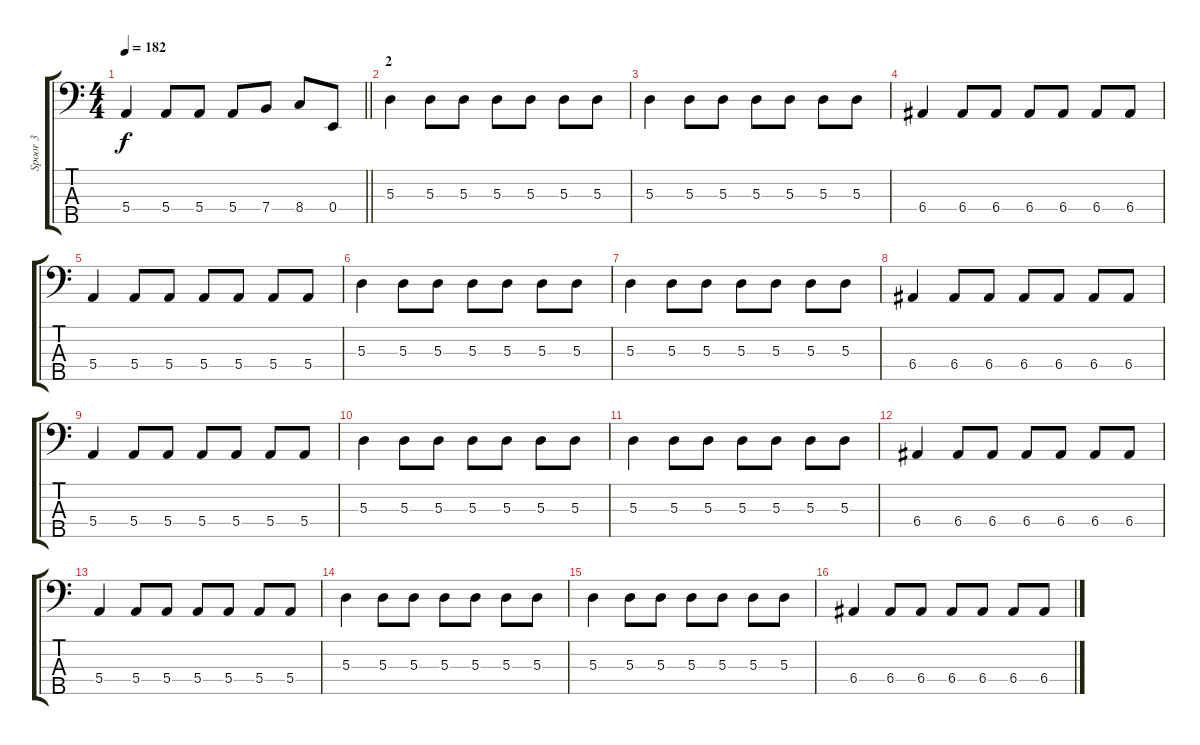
\track ("Spoor 3" "Spoor 3") {instrument electricbassfinger}
\staff {score tabs}
\tuning (G2 D2 A1 E1 B0) {hide}
\ts (4 4)
\tempo 182
\clef f4
\barLineRight lightlight
\ks c
5.4.4{dy f} 5.4.8 5.4.8 5.4.8 7.4.8 8.4.8 0.4.8 |
\section ("" "2")
5.3.4 5.3.8 5.3.8 5.3.8 5.3.8 5.3.8 5.3.8 |
5.3.4 5.3.8 5.3.8 5.3.8 5.3.8 5.3.8 5.3.8 |
6.4.4 6.4.8 6.4.8 6.4.8 6.4.8 6.4.8 6.4.8 |
5.4.4 5.4.8 5.4.8 5.4.8 5.4.8 5.4.8 5.4.8 |
5.3.4 5.3.8 5.3.8 5.3.8 5.3.8 5.3.8 5.3.8 |
5.3.4 5.3.8 5.3.8 5.3.8 5.3.8 5.3.8 5.3.8 |
6.4.4 6.4.8 6.4.8 6.4.8 6.4.8 6.4.8 6.4.8 |
5.4.4 5.4.8 5.4.8 5.4.8 5.4.8 5.4.8 5.4.8 |
5.3.4 5.3.8 5.3.8 5.3.8 5.3.8 5.3.8 5.3.8 |
5.3.4 5.3.8 5.3.8 5.3.8 5.3.8 5.3.8 5.3.8 |
6.4.4 6.4.8 6.4.8 6.4.8 6.4.8 6.4.8 6.4.8 |
5.4.4 5.4.8 5.4.8 5.4.8 5.4.8 5.4.8 5.4.8 |
5.3.4 5.3.8 5.3.8 5.3.8 5.3.8 5.3.8 5.3.8 |
5.3.4 5.3.8 5.3.8 5.3.8 5.3.8 5.3.8 5.3.8 |
6.4.4 6.4.8 6.4.8 6.4.8 6.4.8 6.4.8 6.4.8
